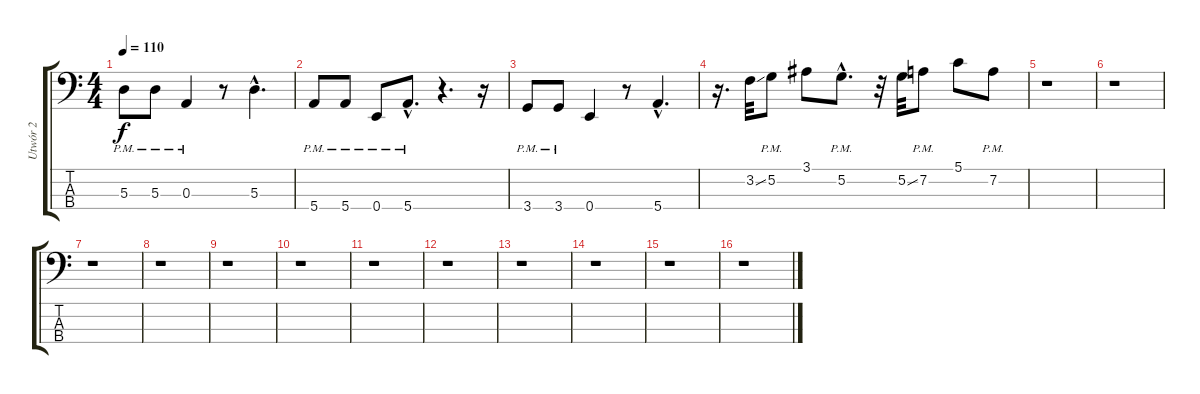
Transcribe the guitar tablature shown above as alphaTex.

\track ("Utwór 2" "Utwór 2") {instrument electricbassfinger}
\staff {score tabs}
\tuning (G2 D2 A1 E1) {hide}
\ts (4 4)
\tempo 110
\clef f4
\ks c
5.3{pm}.8{dy f} 5.3{pm}.8 0.3{pm}.4 r.8 5.3{hac}.4{d} |
5.4{pm}.8 5.4{pm}.8 0.4{pm}.8 5.4{hac pm}.8{d} r.4{d} r.16 |
3.4{pm}.8 3.4{pm}.8 0.4.4 r.8 5.4{hac}.4{d} |
r.16{d} 3.2{ss}.32 5.2{pm}.8 3.1.8 5.2{hac pm}.8{d} r.32 5.2{ss}.32 7.2{pm}.8 5.1.8 7.2{pm}.8 |
r.1 |
r.1 |
r.1 |
r.1 |
r.1 |
r.1 |
r.1 |
r.1 |
r.1 |
r.1 |
r.1 |
r.1
